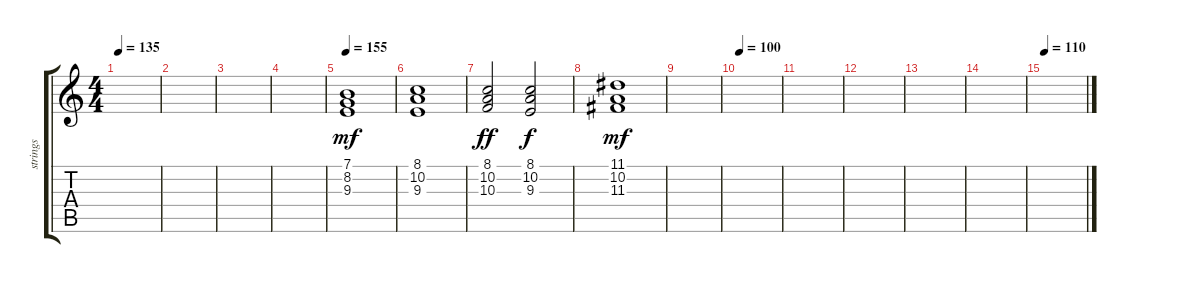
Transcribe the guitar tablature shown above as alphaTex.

\track ("strings" "strings") {instrument stringensemble1}
\staff {score tabs}
\tuning (E4 B3 G3 D3 A2 E2) {hide}
\ts (4 4)
\tempo 135
\clef g2
\ks c
|
|
|
|
\tempo 155
(7.1 8.2 9.3).1{dy mf} |
(8.1 10.2 9.3).1 |
(8.1 10.2 10.3).2{dy ff} (8.1 10.2 9.3).2{dy f} |
(11.1 10.2 11.3).1{dy mf} |
|
\tempo 100
|
|
|
|
|
\tempo 110
